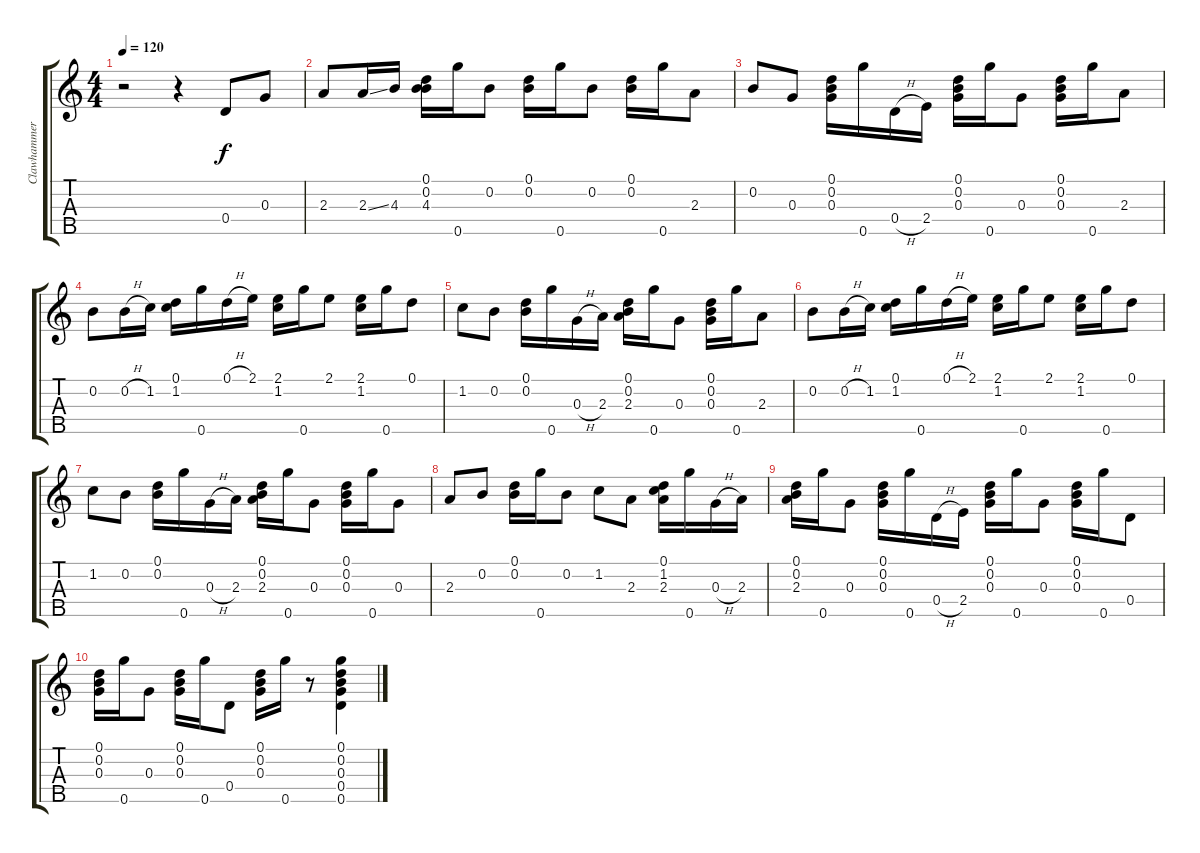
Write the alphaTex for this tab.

\track ("Clawhammer Banjo" "Clawhammer") {instrument banjo}
\staff {score tabs}
\tuning (D4 B3 G3 D3 G4) {hide}
\displaytranspose 12
\ts (4 4)
\tempo 120
\clef g2
\ks c
r.2{dy f instrument banjo} r.4 0.4.8 0.3.8 |
2.3.8 2.3{ss}.16 4.3.16 (0.1 0.2 4.3).16 0.5.16 0.2.8 (0.1 0.2).16 0.5.16 0.2.8 (0.1 0.2).16 0.5.16 2.3.8 |
0.2.8 0.3.8 (0.1 0.2 0.3).16 0.5.16 0.4{h}.16 2.4.16 (0.1 0.2 0.3).16 0.5.16 0.3.8 (0.1 0.2 0.3).16 0.5.16 2.3.8 |
0.2.8 0.2{h}.16 1.2.16 (0.1 1.2).16 0.5.16 0.1{h}.16 2.1.16 (2.1 1.2).16 0.5.16 2.1.8 (2.1 1.2).16 0.5.16 0.1.8 |
1.2.8 0.2.8 (0.1 0.2).16 0.5.16 0.3{h}.16 2.3.16 (0.1 0.2 2.3).16 0.5.16 0.3.8 (0.1 0.2 0.3).16 0.5.16 2.3.8 |
0.2.8 0.2{h}.16 1.2.16 (0.1 1.2).16 0.5.16 0.1{h}.16 2.1.16 (2.1 1.2).16 0.5.16 2.1.8 (2.1 1.2).16 0.5.16 0.1.8 |
1.2.8 0.2.8 (0.1 0.2).16 0.5.16 0.3{h}.16 2.3.16 (0.1 0.2 2.3).16 0.5.16 0.3.8 (0.1 0.2 0.3).16 0.5.16 0.3.8 |
2.3.8 0.2.8 (0.1 0.2).16 0.5.16 0.2.8 1.2.8 2.3.8 (0.1 1.2 2.3).16 0.5.16 0.3{h}.16 2.3.16 |
(0.1 0.2 2.3).16 0.5.16 0.3.8 (0.1 0.2 0.3).16 0.5.16 0.4{h}.16 2.4.16 (0.1 0.2 0.3).16 0.5.16 0.3.8 (0.1 0.2 0.3).16 0.5.16 0.4.8 |
(0.1 0.2 0.3).16 0.5.16 0.3.8 (0.1 0.2 0.3).16 0.5.16 0.4.8 (0.1 0.2 0.3).16 0.5.16 r.8 (0.1 0.2 0.3 0.4 0.5).4
